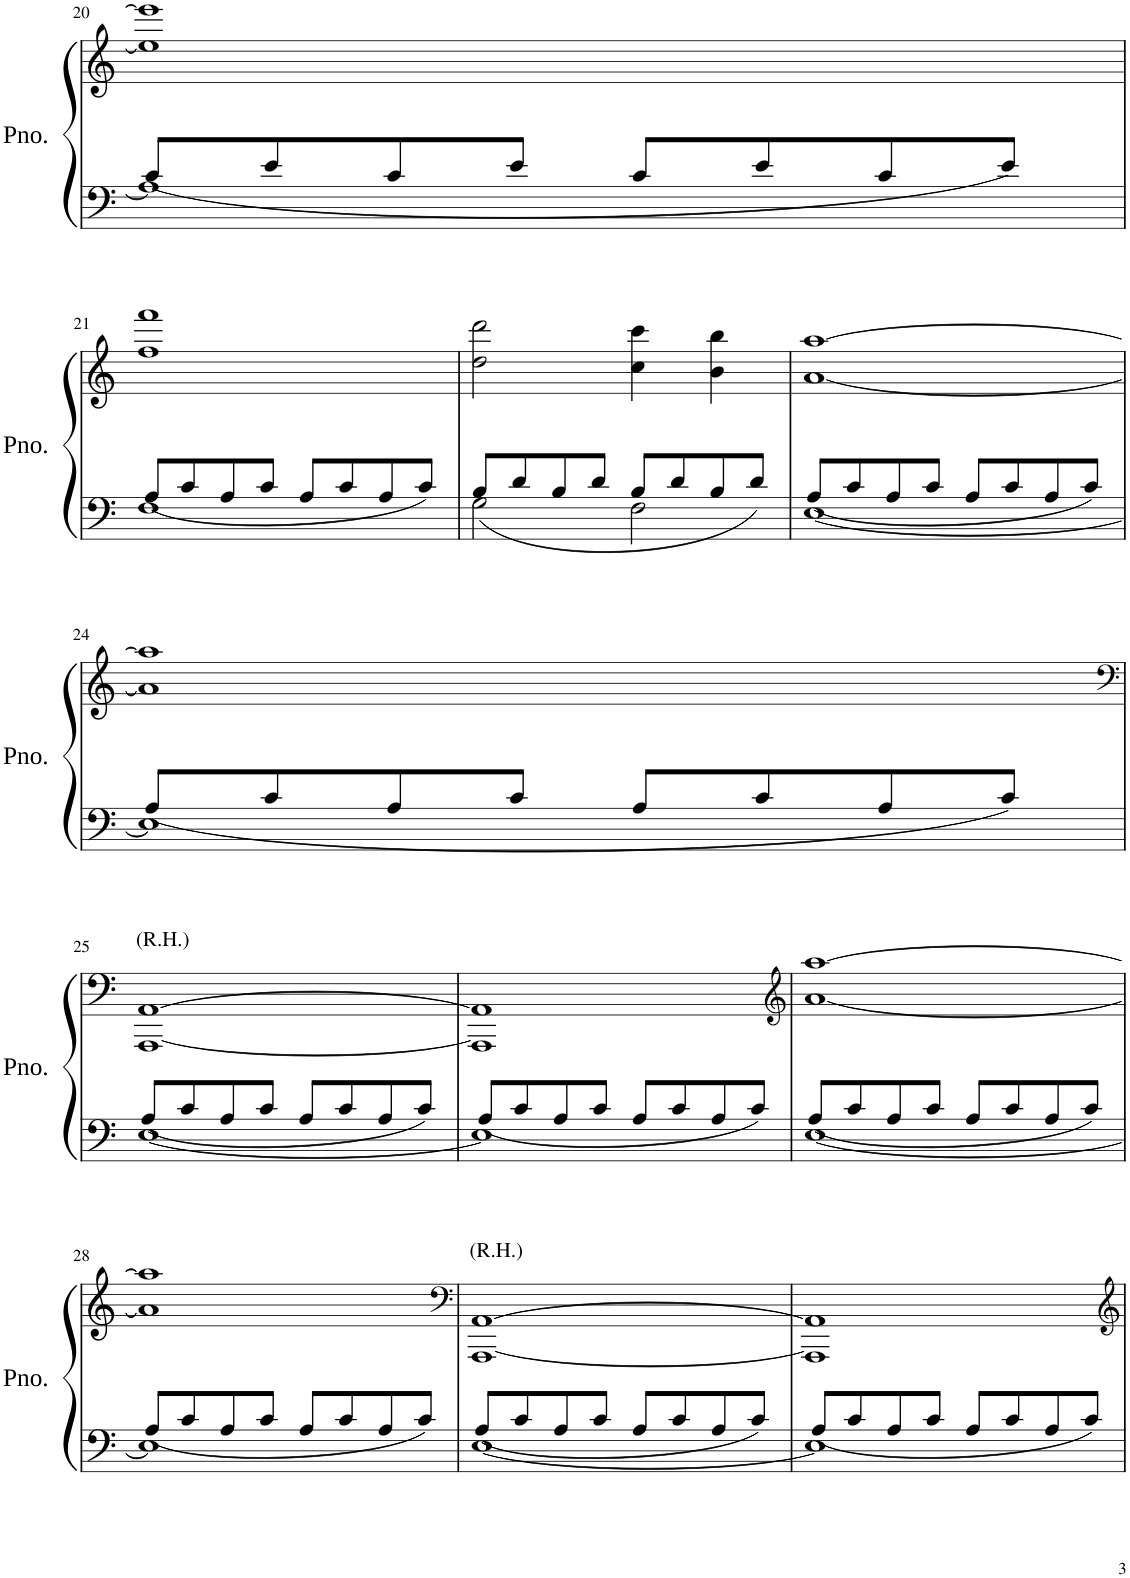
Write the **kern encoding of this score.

**kern	**kern
*part1	*part1
*staff2	*staff1
*I"Piano	*
*I'Pno.	*
!!LO:PB:g=z
*clefF4	*clefG2
*k[]	*k[]
*M4/4	*M4/4
=20	=20
*^	*
1A]	8c/L	1ee] 1eee]
.	8e/	.
.	8c/	.
.	8e/J	.
.	8c/L	.
.	8e/	.
.	8c/	.
.	8e/J	.
!!LO:LB:g=z
=21	=21	=21
1F	8A/L	1ff 1fff
.	8c/	.
.	8A/	.
.	8c/J	.
.	8A/L	.
.	8c/	.
.	8A/	.
.	8c/J	.
=22	=22	=22
2G\	8B/L	2dd\ 2ddd\
.	8d/	.
.	8B/	.
.	8d/J	.
2F\	8B/L	4cc\ 4ccc\
.	8d/	.
.	8B/	4b\ 4bb\
.	8d/J	.
=23	=23	=23
[1E	8A/L	[1a [1aa
.	8c/	.
.	8A/	.
.	8c/J	.
.	8A/L	.
.	8c/	.
.	8A/	.
.	8c/J	.
!!LO:LB:g=z
=24	=24	=24
1E]	8A/L	1a] 1aa]
.	8c/	.
.	8A/	.
.	8c/J	.
.	8A/L	.
.	8c/	.
.	8A/	.
.	8c/J	.
!!LO:LB:g=z
=25	=25	=25
*	*	*clefF4
!	!	!LO:TX:a:t=(R.H.)
[1E	8A/L	[1AAA [1AA
.	8c/	.
.	8A/	.
.	8c/J	.
.	8A/L	.
.	8c/	.
.	8A/	.
.	8c/J	.
=26	=26	=26
1E]	8A/L	1AAA] 1AA]
.	8c/	.
.	8A/	.
.	8c/J	.
.	8A/L	.
.	8c/	.
.	8A/	.
.	8c/J	.
=27	=27	=27
*	*	*clefG2
[1E	8A/L	[1a [1aa
.	8c/	.
.	8A/	.
.	8c/J	.
.	8A/L	.
.	8c/	.
.	8A/	.
.	8c/J	.
!!LO:LB:g=z
=28	=28	=28
1E]	8A/L	1a] 1aa]
.	8c/	.
.	8A/	.
.	8c/J	.
.	8A/L	.
.	8c/	.
.	8A/	.
.	8c/J	.
=29	=29	=29
*	*	*clefF4
!	!	!LO:TX:a:t=(R.H.)
[1E	8A/L	[1AAA [1AA
.	8c/	.
.	8A/	.
.	8c/J	.
.	8A/L	.
.	8c/	.
.	8A/	.
.	8c/J	.
=30	=30	=30
1E]	8A/L	1AAA] 1AA]
.	8c/	.
.	8A/	.
.	8c/J	.
.	8A/L	.
.	8c/	.
.	8A/	.
.	8c/J	.
*v	*v	*
=	=
*-	*-
